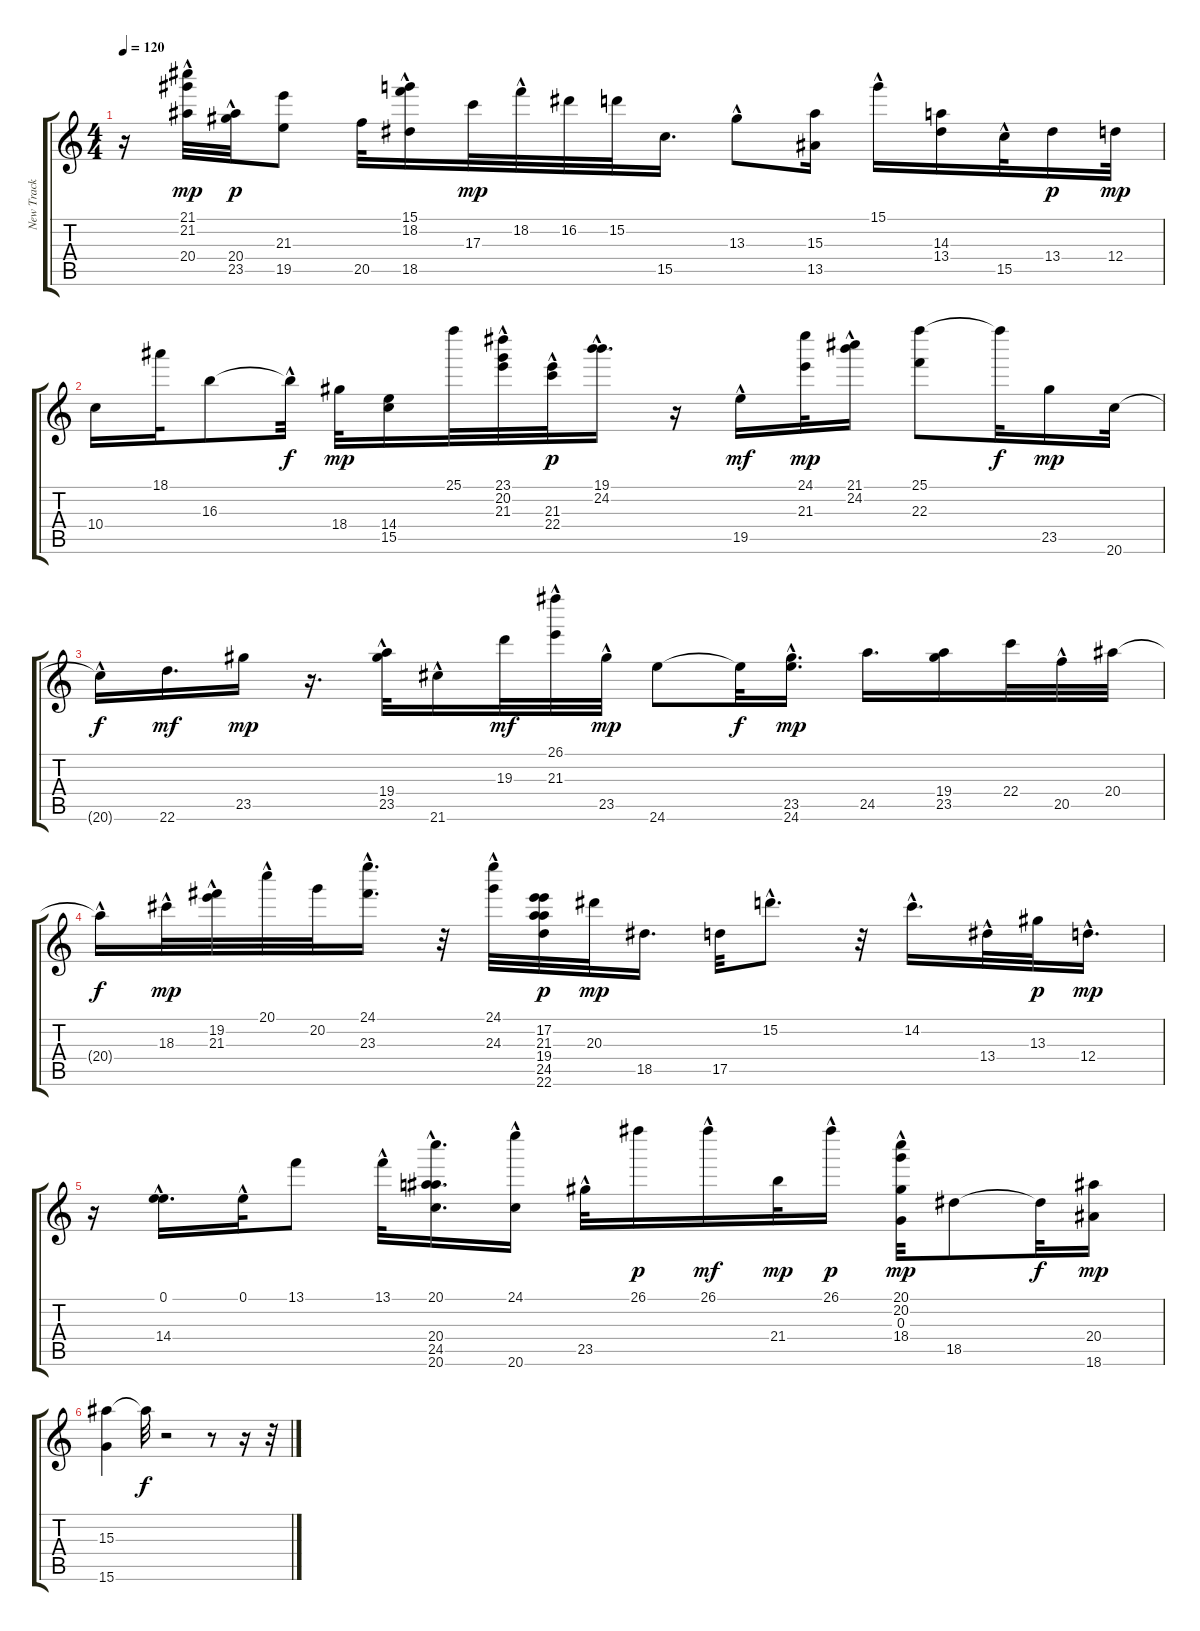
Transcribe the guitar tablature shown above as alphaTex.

\track ("New Track" "New Track") {instrument overdrivenguitar}
\staff {score tabs}
\tuning (E4 B3 G3 D3 A2 E2) {hide}
\ts (4 4)
\tempo 120
\clef g2
\ks c
r.16{dy mp} (21.1{hac} 21.2 20.4{hac}).32 (20.4 23.5{hac}).32{dy p} (21.3 19.5).8 20.5.32 (15.1{hac} 18.2 18.5).16 17.3.32{dy mp} 18.2{hac}.32 16.2.32 15.2.32 15.5.16{d} 13.3{hac}.8 (15.3 13.5).16 15.1{hac}.16 (14.3 13.4).16 15.5{hac}.32 13.4.16{dy p} 12.4.32{dy mp} |
10.4.16 18.1.32 16.3.8 16.3{hac t}.32{dy f} 18.4.32{dy mp} (14.4 15.5).16 25.1.32 (23.1{hac} 20.2 21.3).32 (21.3{hac} 22.4).32{dy p} (19.1{hac} 24.2{hac}).16{d} r.16 19.5{hac}.16{dy mf} (24.1 21.3).32{dy mp} (21.1{hac} 24.2).16 (25.1 22.3).8 25.1{t}.32{dy f} 23.5.16{dy mp} 20.6.32 |
20.6{hac t}.16{dy f} 22.6.16{d dy mf} 23.5.16{dy mp} r.16{d} (19.4{hac} 23.5).32 21.6{hac}.16 19.3.32{dy mf} (26.1{hac} 21.3).32 23.5{hac}.32{dy mp} 24.6.8 24.6{t}.32{dy f} (23.5{hac} 24.6).16{d dy mp} 24.5.16{d} (19.4 23.5).16 22.4.32 20.5{hac}.32 20.4.32 |
20.4{hac t}.16{dy f} 18.3{hac}.32{dy mp} (19.2 21.3{hac}).32 20.1{hac}.32 20.2.32 (24.1{hac} 23.3).16{d} r.32 (24.1 24.3{hac}).32 (17.2 21.3 19.4 24.5 22.6).32{dy p} 20.3.32{dy mp} 18.5.16{d} 17.5.32 15.2{hac}.8{d} r.32 14.2{hac}.16{d} 13.4{hac}.32 13.3.32{dy p} 12.4{hac}.16{d dy mp} |
r.16 (0.1{hac} 14.4).16{d} 0.1{hac}.32 13.1.8 13.1{hac}.32 (20.1{hac} 20.4{hac} 24.5{hac} 20.6{hac}).16{d} (24.1 20.6{hac}).16 23.5{hac}.32 26.1.16{dy p} 26.1{hac}.16{dy mf} 21.4.32{dy mp} 26.1{hac}.16{dy p} (20.1 20.2{hac} 0.3 18.4{hac}).32{dy mp} 18.5.8 18.5{t}.32{dy f} (20.4 18.6).16{dy mp} |
(15.3 15.6).4 15.3{t}.32{dy f} r.2 r.8 r.16 r.32
